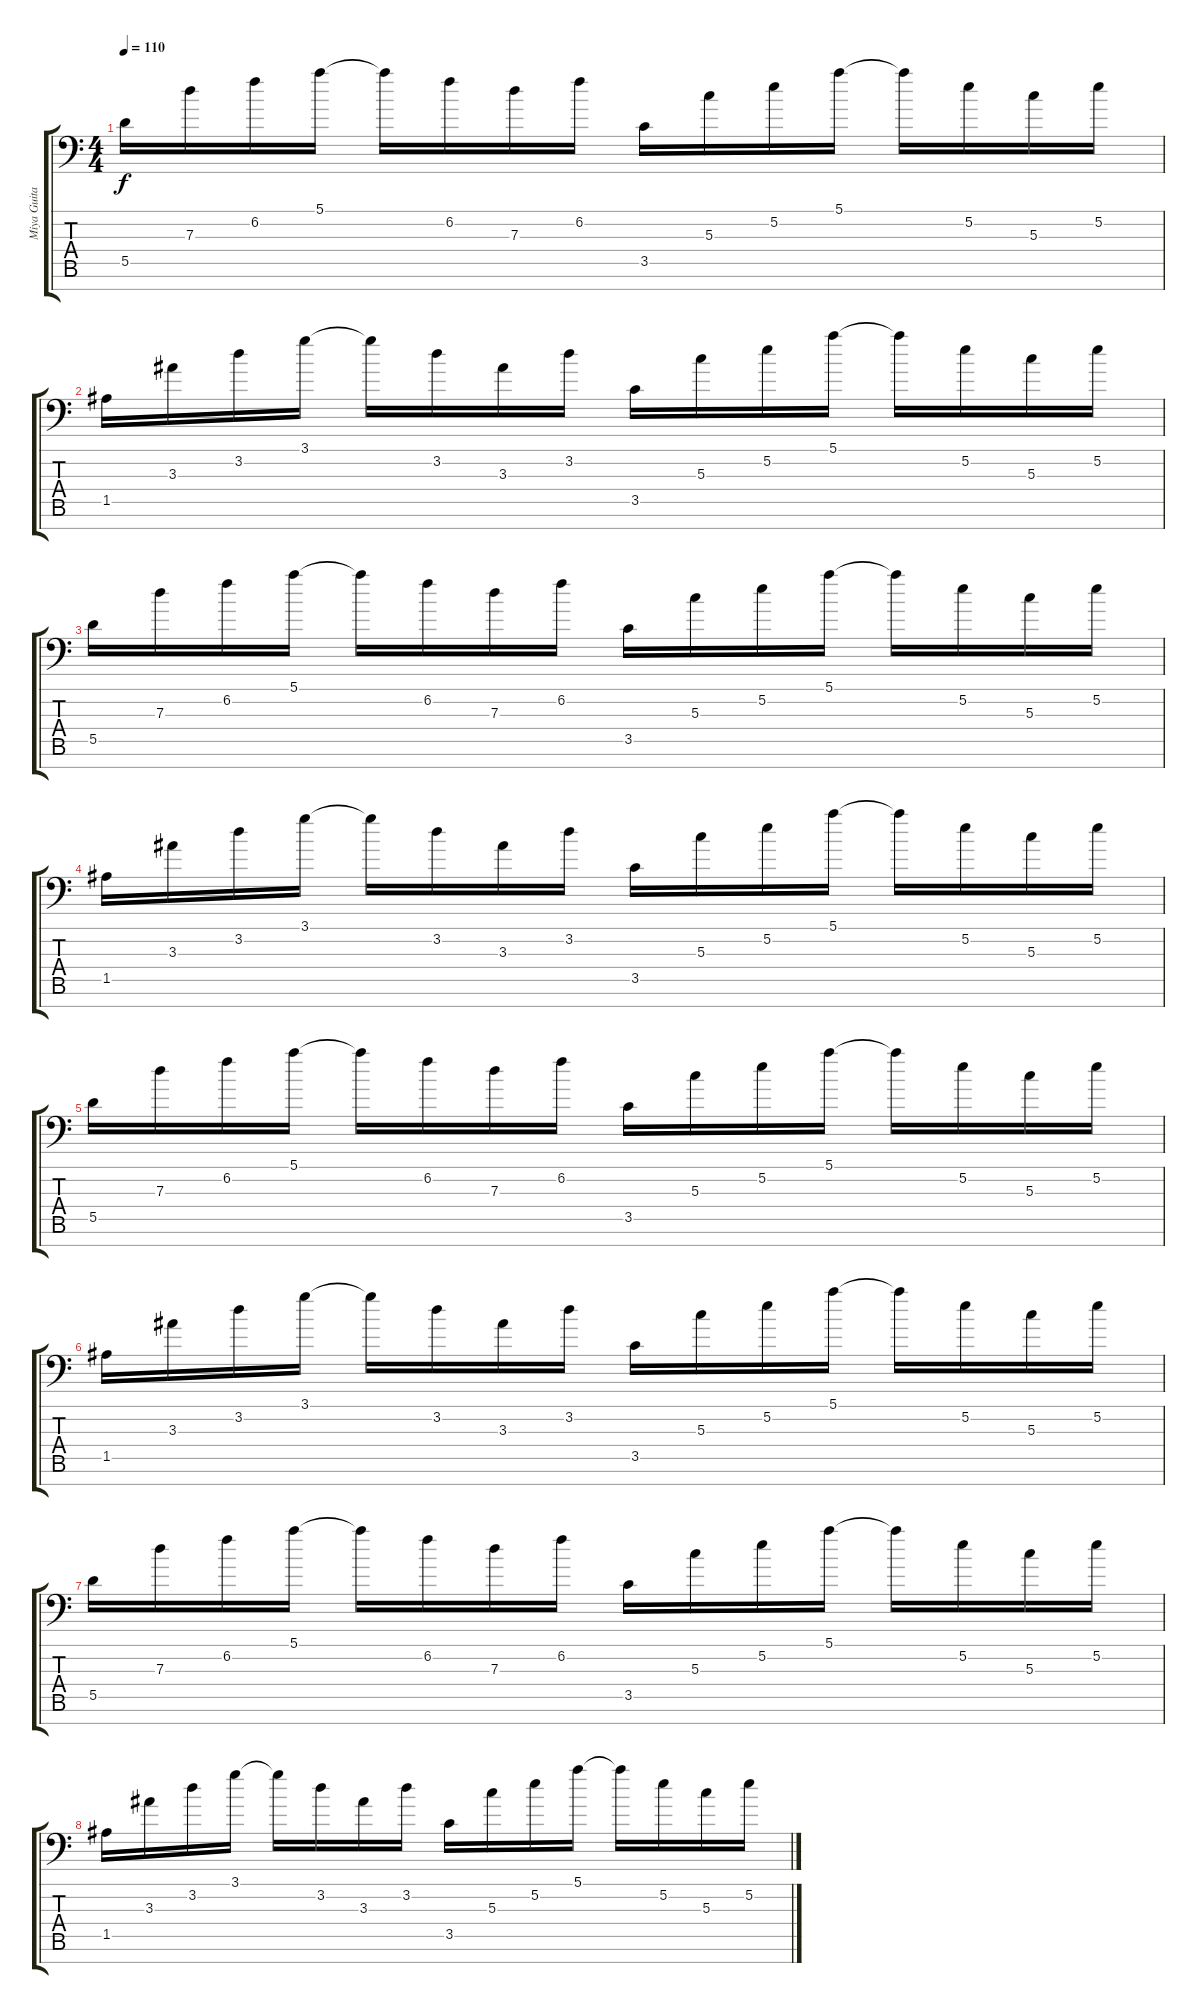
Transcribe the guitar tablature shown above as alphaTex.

\track ("Miya Guitar II" "Miya Guita") {instrument distortionguitar}
\staff {score tabs}
\tuning (E4 B3 G3 D3 A2 E2 C-1) {hide}
\ts (4 4)
\tempo 110
\clef f4
\ks c
5.5.16{dy f} 7.3.16 6.2.16 5.1.16 5.1{t}.16 6.2.16 7.3.16 6.2.16 3.5.16 5.3.16 5.2.16 5.1.16 5.1{t}.16 5.2.16 5.3.16 5.2.16 |
1.5.16 3.3.16 3.2.16 3.1.16 3.1{t}.16 3.2.16 3.3.16 3.2.16 3.5.16 5.3.16 5.2.16 5.1.16 5.1{t}.16 5.2.16 5.3.16 5.2.16 |
5.5.16 7.3.16 6.2.16 5.1.16 5.1{t}.16 6.2.16 7.3.16 6.2.16 3.5.16 5.3.16 5.2.16 5.1.16 5.1{t}.16 5.2.16 5.3.16 5.2.16 |
1.5.16 3.3.16 3.2.16 3.1.16 3.1{t}.16 3.2.16 3.3.16 3.2.16 3.5.16 5.3.16 5.2.16 5.1.16 5.1{t}.16 5.2.16 5.3.16 5.2.16 |
5.5.16 7.3.16 6.2.16 5.1.16 5.1{t}.16 6.2.16 7.3.16 6.2.16 3.5.16 5.3.16 5.2.16 5.1.16 5.1{t}.16 5.2.16 5.3.16 5.2.16 |
1.5.16 3.3.16 3.2.16 3.1.16 3.1{t}.16 3.2.16 3.3.16 3.2.16 3.5.16 5.3.16 5.2.16 5.1.16 5.1{t}.16 5.2.16 5.3.16 5.2.16 |
5.5.16 7.3.16 6.2.16 5.1.16 5.1{t}.16 6.2.16 7.3.16 6.2.16 3.5.16 5.3.16 5.2.16 5.1.16 5.1{t}.16 5.2.16 5.3.16 5.2.16 |
1.5.16 3.3.16 3.2.16 3.1.16 3.1{t}.16 3.2.16 3.3.16 3.2.16 3.5.16 5.3.16 5.2.16 5.1.16 5.1{t}.16 5.2.16 5.3.16 5.2.16
